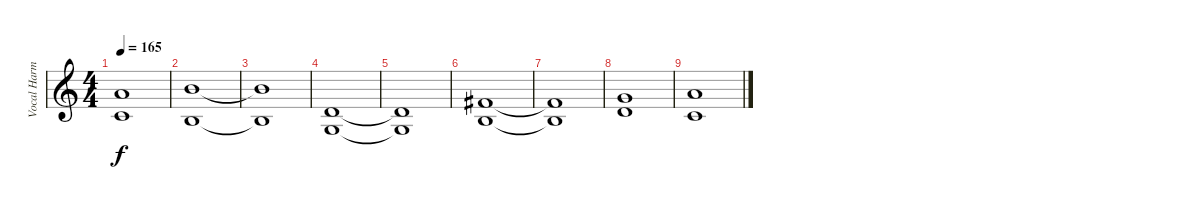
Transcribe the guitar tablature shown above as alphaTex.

\track ("Vocal Harmony" "Vocal Harm") {instrument lead6voice}
\staff {score}
\tuning (Db4 Ab3 E3 B2 Gb2 B1) {hide}
\ts (4 4)
\tempo 165
\clef g2
\ks c
(13.2 8.3).1{dy f} |
(15.2 7.3).1 |
(15.2{t} 7.3{t}).1 |
(6.2 3.3).1 |
(6.2{t} 3.3{t}).1 |
(10.2 7.3).1 |
(10.2{t} 7.3{t}).1 |
(11.2 10.3).1 |
(13.2 8.3).1
